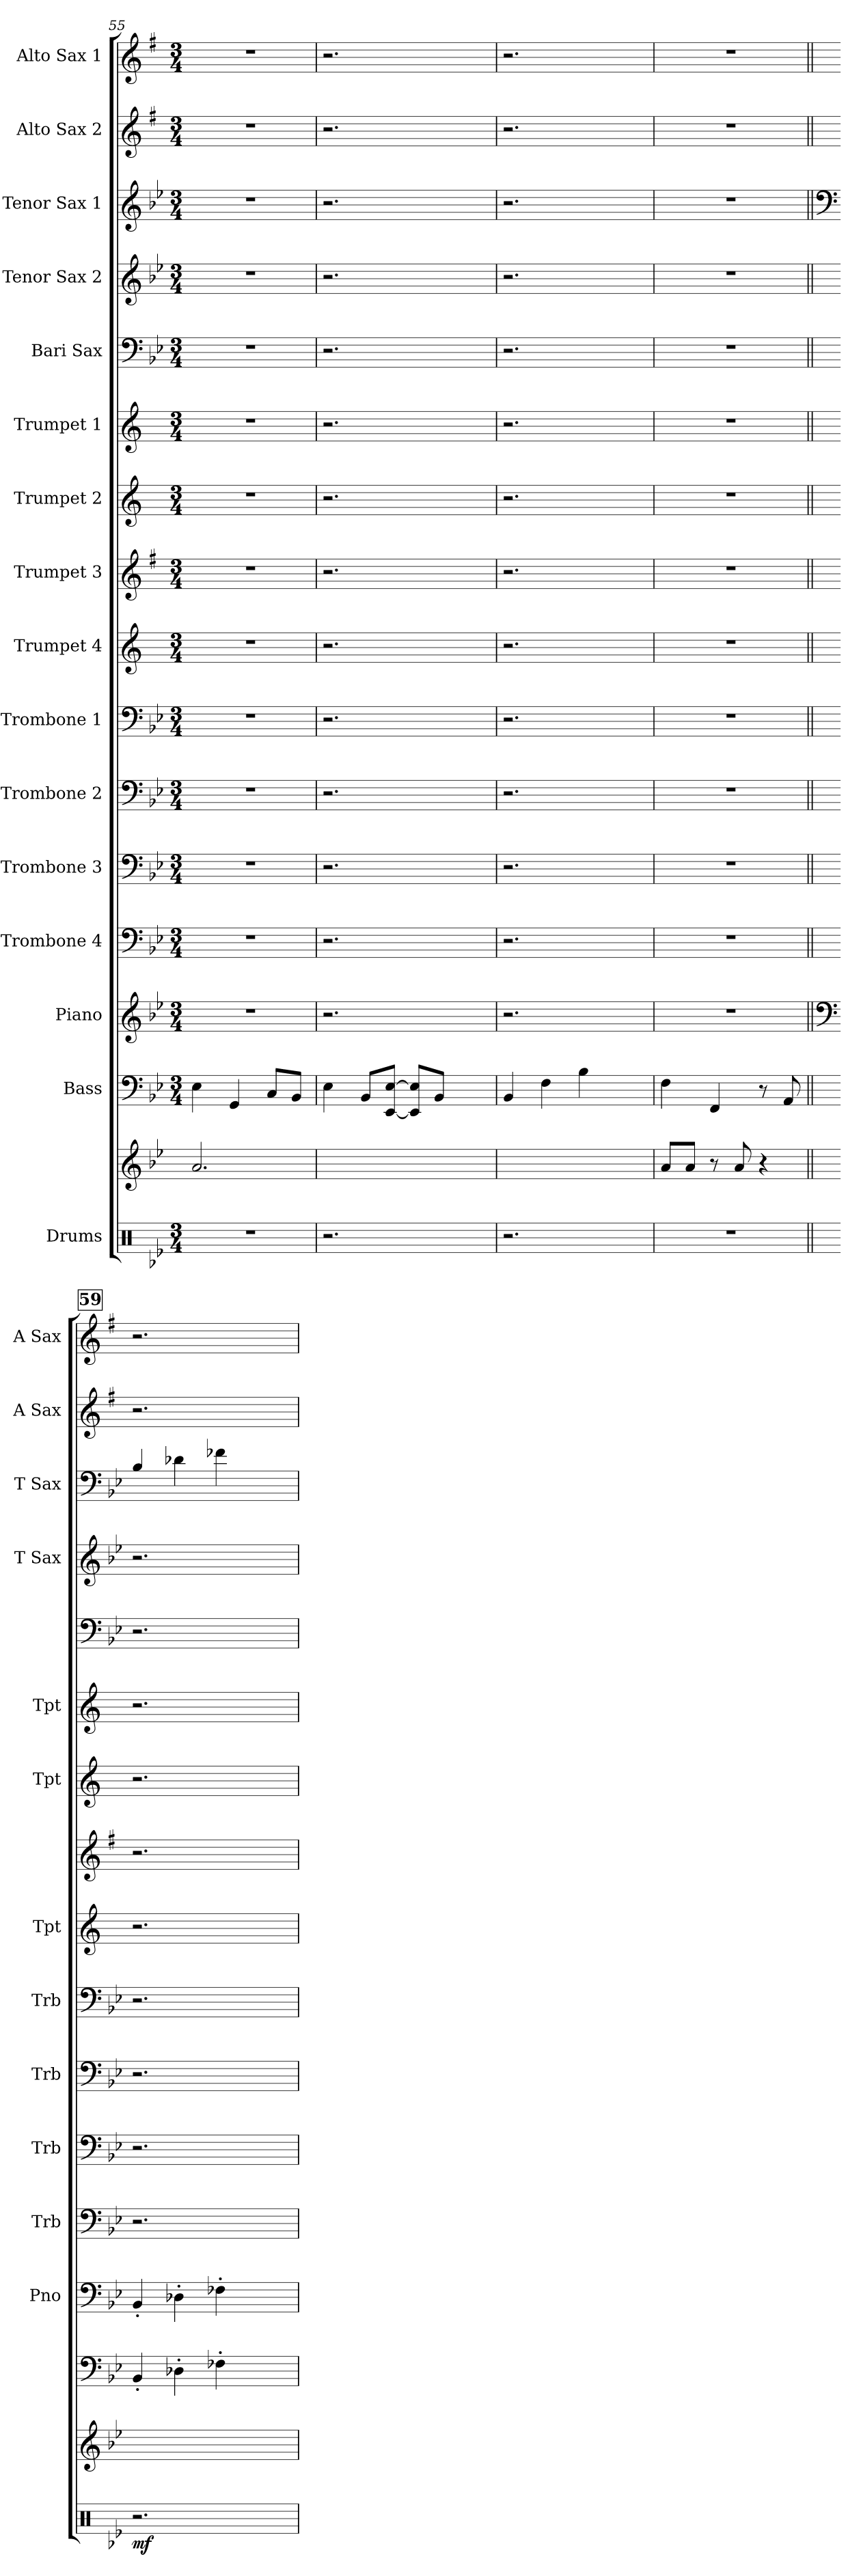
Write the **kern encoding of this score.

**kern	**dynam	**kern	**kern	**kern	**kern	**kern	**kern	**kern	**kern	**kern	**kern	**kern	**kern	**kern	**kern	**kern	**kern
*part17	*part17	*part16	*part15	*part14	*part13	*part12	*part11	*part10	*part9	*part8	*part7	*part6	*part5	*part4	*part3	*part2	*part1
*staff17	*staff17	*staff16	*staff15	*staff14	*staff13	*staff12	*staff11	*staff10	*staff9	*staff8	*staff7	*staff6	*staff5	*staff4	*staff3	*staff2	*staff1
*I"Drums	*	*	*I"Bass	*I"Piano	*I"Trombone 4	*I"Trombone 3	*I"Trombone 2	*I"Trombone 1	*I"Trumpet 4	*I"Trumpet 3	*I"Trumpet 2	*I"Trumpet 1	*I"Bari Sax	*I"Tenor Sax 2	*I"Tenor Sax 1	*I"Alto Sax 2	*I"Alto Sax 1
*	*	*	*	*I'Pno	*I'Trb	*I'Trb	*I'Trb	*I'Trb	*I'Tpt	*	*I'Tpt	*I'Tpt	*	*I'T Sax	*I'T Sax	*I'A Sax	*I'A Sax
*clefX	*	*clefG2	*clefF4	*clefG2	*clefF4	*clefF4	*clefF4	*clefF4	*clefG2	*clefG2	*clefG2	*clefG2	*clefF4	*clefG2	*clefG2	*clefG2	*clefG2
*	*	*	*ITrd7c12	*	*	*	*	*	*ITrd1c2	*ITrd5c9	*ITrd1c2	*ITrd1c2	*ITrd8c14	*ITrd8c14	*ITrd8c14	*ITrd5c9	*ITrd5c9
*k[b-e-]	*	*k[b-e-]	*k[b-e-]	*k[b-e-]	*k[b-e-]	*k[b-e-]	*k[b-e-]	*k[b-e-]	*k[b-e-]	*k[b-e-]	*k[b-e-]	*k[b-e-]	*k[b-e-]	*k[b-e-]	*k[b-e-]	*k[b-e-]	*k[b-e-]
*B-:	*	*B-:	*B-:	*B-:	*B-:	*B-:	*B-:	*B-:	*B-:	*B-:	*B-:	*B-:	*B-:	*B-:	*B-:	*B-:	*B-:
*M3/4	*	*	*M3/4	*M3/4	*M3/4	*M3/4	*M3/4	*M3/4	*M3/4	*M3/4	*M3/4	*M3/4	*M3/4	*M3/4	*M3/4	*M3/4	*M3/4
=55	=55	=55	=55	=55	=55	=55	=55	=55	=55	=55	=55	=55	=55	=55	=55	=55	=55
2.r	.	2.a/	4EE-\	2.r	2.r	2.r	2.r	2.r	2.r	2.r	2.r	2.r	2.r	2.r	2.r	2.r	2.r
.	.	.	4GGG/	.	.	.	.	.	.	.	.	.	.	.	.	.	.
.	.	.	8CC/L	.	.	.	.	.	.	.	.	.	.	.	.	.	.
.	.	.	8BBB-/J	.	.	.	.	.	.	.	.	.	.	.	.	.	.
=56	=56	=56	=56	=56	=56	=56	=56	=56	=56	=56	=56	=56	=56	=56	=56	=56	=56
2.r	.	1ryy	4EE-\	2.r	2.r	2.r	2.r	2.r	2.r	2.r	2.r	2.r	2.r	2.r	2.r	2.r	2.r
.	.	.	8BBB-/L	.	.	.	.	.	.	.	.	.	.	.	.	.	.
.	.	.	[8EEE-/ [8EE-/J	.	.	.	.	.	.	.	.	.	.	.	.	.	.
.	.	.	8EEE-/] 8EE-/]L	.	.	.	.	.	.	.	.	.	.	.	.	.	.
.	.	.	8BBB-/J	.	.	.	.	.	.	.	.	.	.	.	.	.	.
4ryy	.	.	4ryy	4ryy	4ryy	4ryy	4ryy	4ryy	4ryy	4ryy	4ryy	4ryy	4ryy	4ryy	4ryy	4ryy	4ryy
=57	=57	=57	=57	=57	=57	=57	=57	=57	=57	=57	=57	=57	=57	=57	=57	=57	=57
2.r	.	1ryy	4BBB-/	2.r	2.r	2.r	2.r	2.r	2.r	2.r	2.r	2.r	2.r	2.r	2.r	2.r	2.r
.	.	.	4FF\	.	.	.	.	.	.	.	.	.	.	.	.	.	.
.	.	.	4BB-\	.	.	.	.	.	.	.	.	.	.	.	.	.	.
4ryy	.	.	4ryy	4ryy	4ryy	4ryy	4ryy	4ryy	4ryy	4ryy	4ryy	4ryy	4ryy	4ryy	4ryy	4ryy	4ryy
=58	=58	=58	=58	=58	=58	=58	=58	=58	=58	=58	=58	=58	=58	=58	=58	=58	=58
2.r	.	8a/L	4FF\	2.r	2.r	2.r	2.r	2.r	2.r	2.r	2.r	2.r	2.r	2.r	2.r	2.r	2.r
.	.	8a/J	.	.	.	.	.	.	.	.	.	.	.	.	.	.	.
.	.	8r	4FFF/	.	.	.	.	.	.	.	.	.	.	.	.	.	.
.	.	8a/	.	.	.	.	.	.	.	.	.	.	.	.	.	.	.
.	.	4r	8r	.	.	.	.	.	.	.	.	.	.	.	.	.	.
.	.	.	8AAA/	.	.	.	.	.	.	.	.	.	.	.	.	.	.
!!LO:REH:place=s1:a:B:fs=9:t=59
=59||	=59||	=59||	=59||	=59||	=59||	=59||	=59||	=59||	=59||	=59||	=59||	=59||	=59||	=59||	=59||	=59||	=59||
*	*	*	*	*clefF4	*	*	*	*	*	*	*	*	*	*	*clefF4	*	*
!	!LO:DY:b	!	!	!	!	!	!	!	!	!	!	!	!	!	!	!	!
2.r	mf	1ryy	4BBB-'</	4BB-'</	2.r	2.r	2.r	2.r	2.r	2.r	2.r	2.r	2.r	2.r	4BB-/	2.r	2.r
.	.	.	4DD-X'>\	4D-X'>\	.	.	.	.	.	.	.	.	.	.	4D-X\	.	.
.	.	.	4FF-X'>\	4F-X'>\	.	.	.	.	.	.	.	.	.	.	4F-X\	.	.
4ryy	.	.	4ryy	4ryy	4ryy	4ryy	4ryy	4ryy	4ryy	4ryy	4ryy	4ryy	4ryy	4ryy	4ryy	4ryy	4ryy
=	=	=	=	=	=	=	=	=	=	=	=	=	=	=	=	=	=
*-	*-	*-	*-	*-	*-	*-	*-	*-	*-	*-	*-	*-	*-	*-	*-	*-	*-
